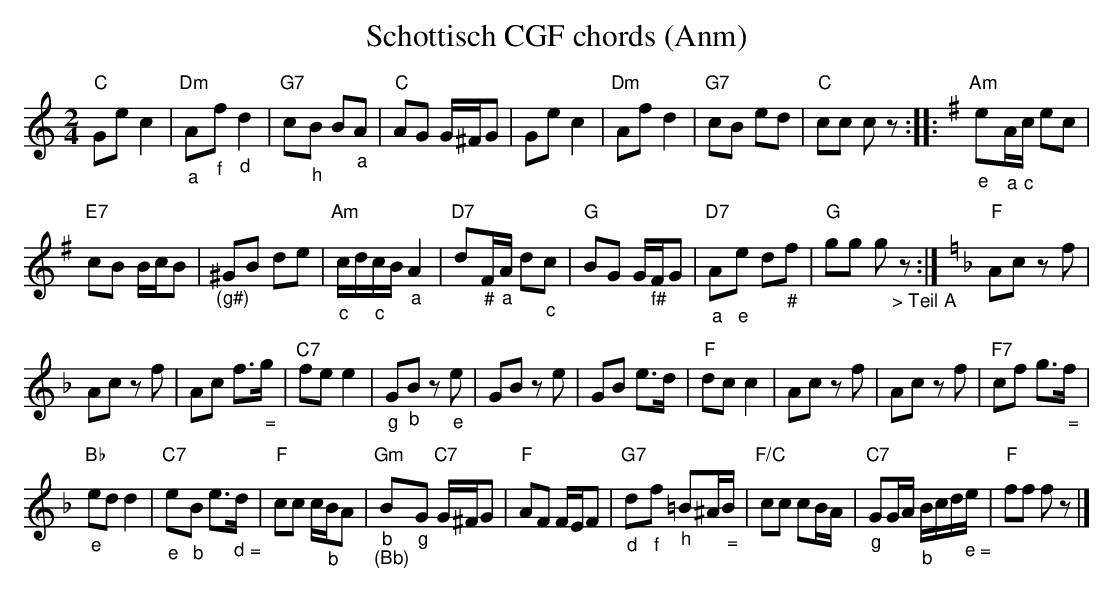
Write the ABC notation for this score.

X:1
T: Schottisch CGF chords (Anm)
M:2/4
L:1/8
K:C %%MIDI gchordon
"C"Gec2 | "Dm""_a"A"_f"f"_d"d2 | "G7"c"_h"B B"_a"A | "C"AG G/^F/G | Gec2 | "Dm"Afd2 | "G7"cB ed | "C"cc cz :: [K:G]  \
"Am""_e"e"_a"A/"_c"c/ ec |
 "E7"cB B/c/B | "_(g#)"^GB de | "Am""_c"c/d/"_c"c/B/"_a"A2 | "D7"d"_#"F/"_a"A/  d"_c"c | "G"BG G/"_f#"F/G | "D7""_a"A"_e"e d"_#"f |  \
"G"gg g"_> Teil A"z :| [K:F] "F"Ac zf |
 Ac zf | Ac f>"_ ="g | "C7"fee2 | "_g"G"_b"B z"_e"e | GB ze | GB e>d |  \
"F"dcc2 | Ac zf | Ac zf | "F7"cf g>"_ ="f |
 "Bb""_e"edd2 | "C7""_e"e"_b"B e>"_ d ="d | "F"cc c/"_b"B/A |  \
"Gm""_b""_(Bb)"B"_g"G "C7"G/^F/G | "F"AF F/E/F | "G7""_d"d"_f"f "_h"=B^A/"_ ="B/ | "F/C"cc cB/A/ | "C7""_g"GG/A/ "_b"B/c/d/"_ e ="e/ | "F"ff fz |]
